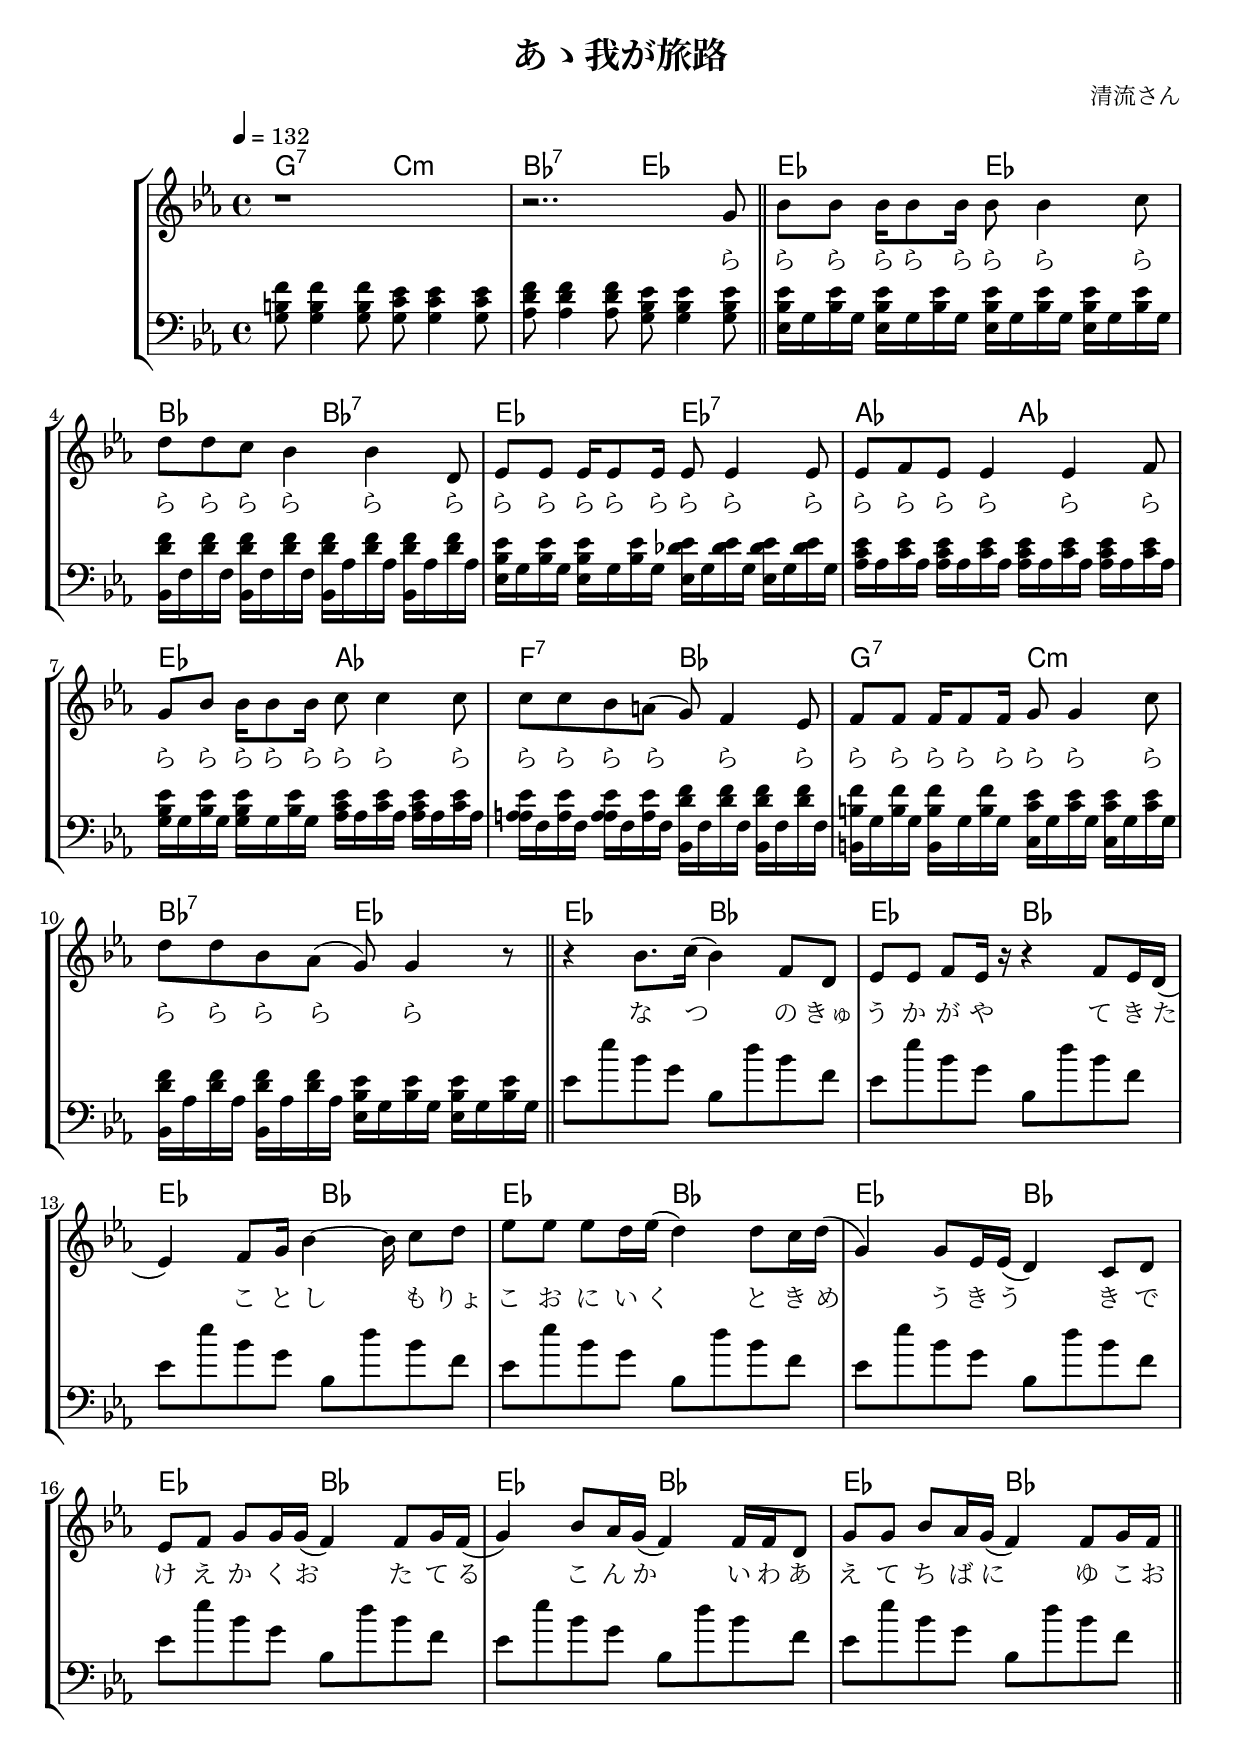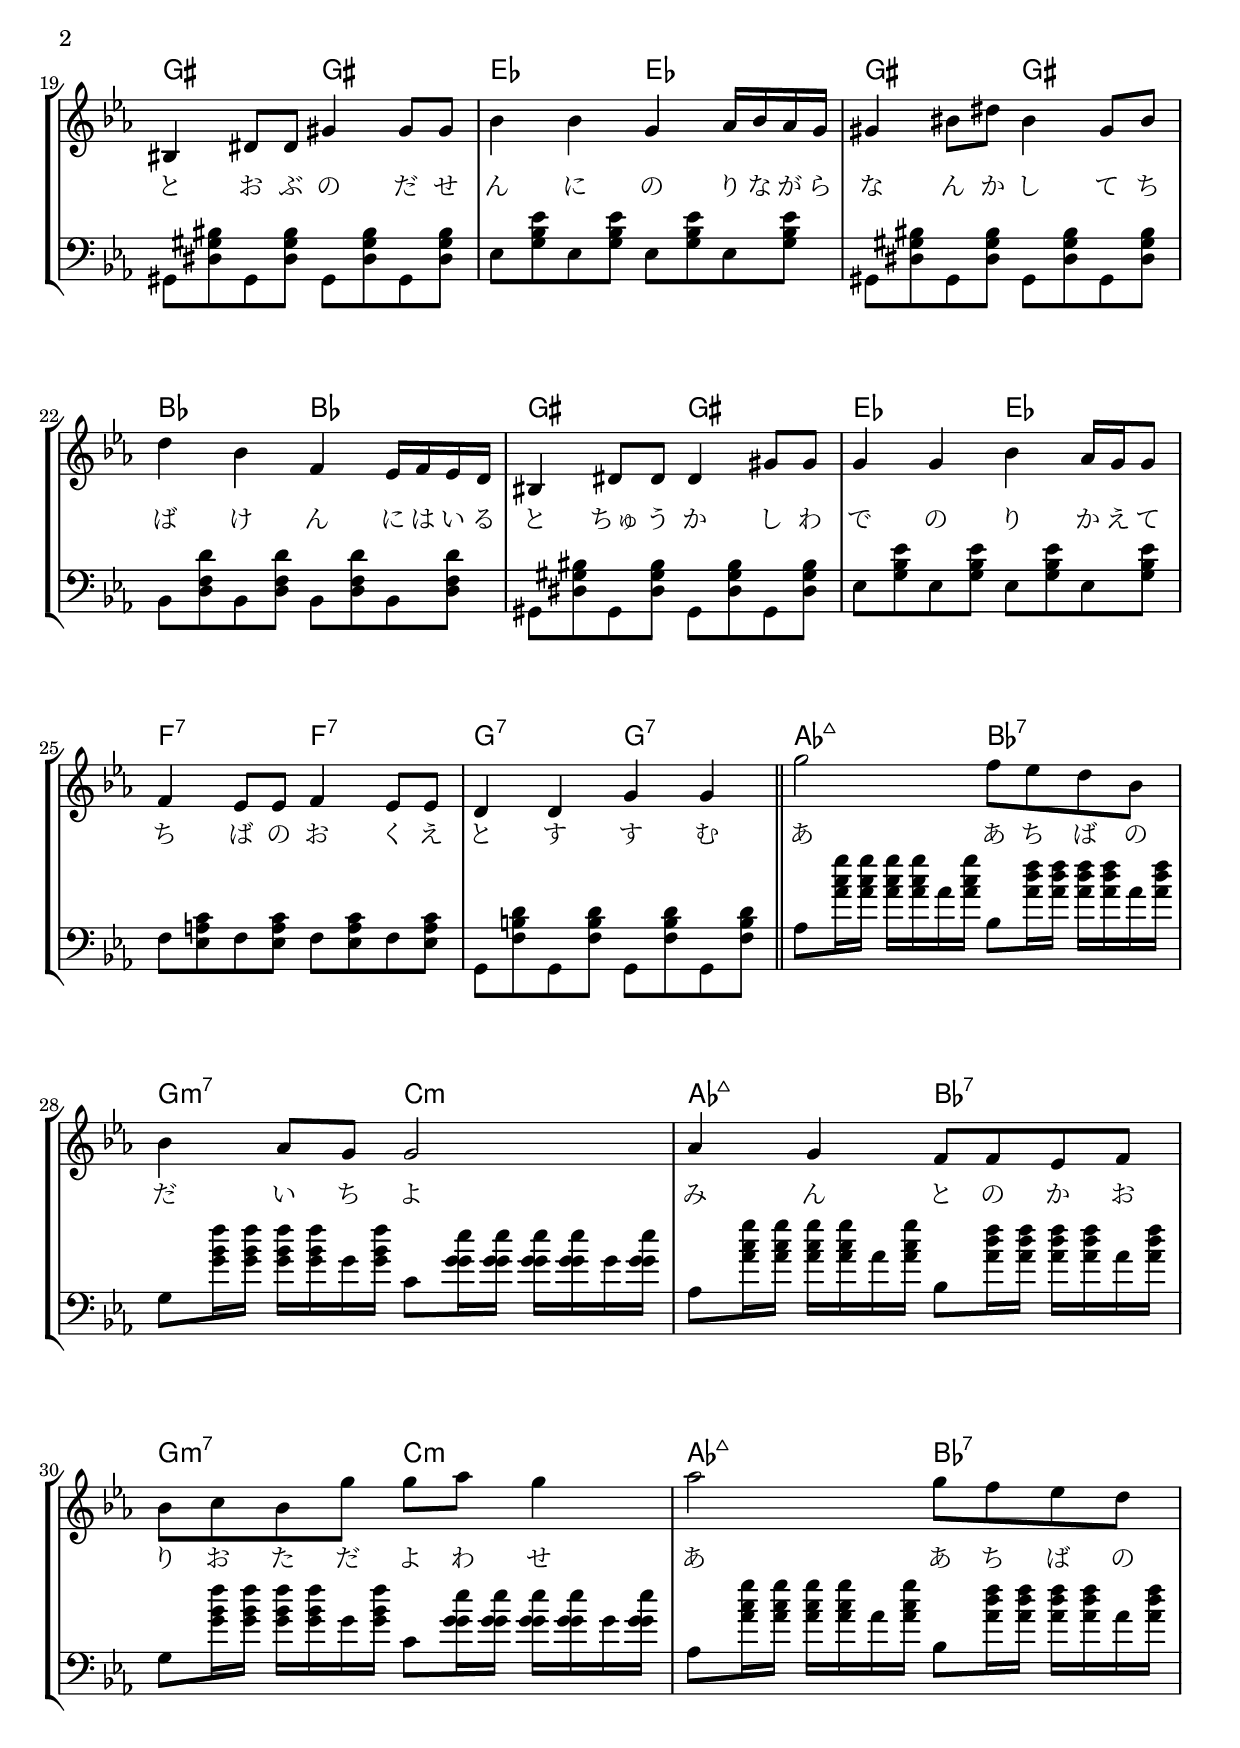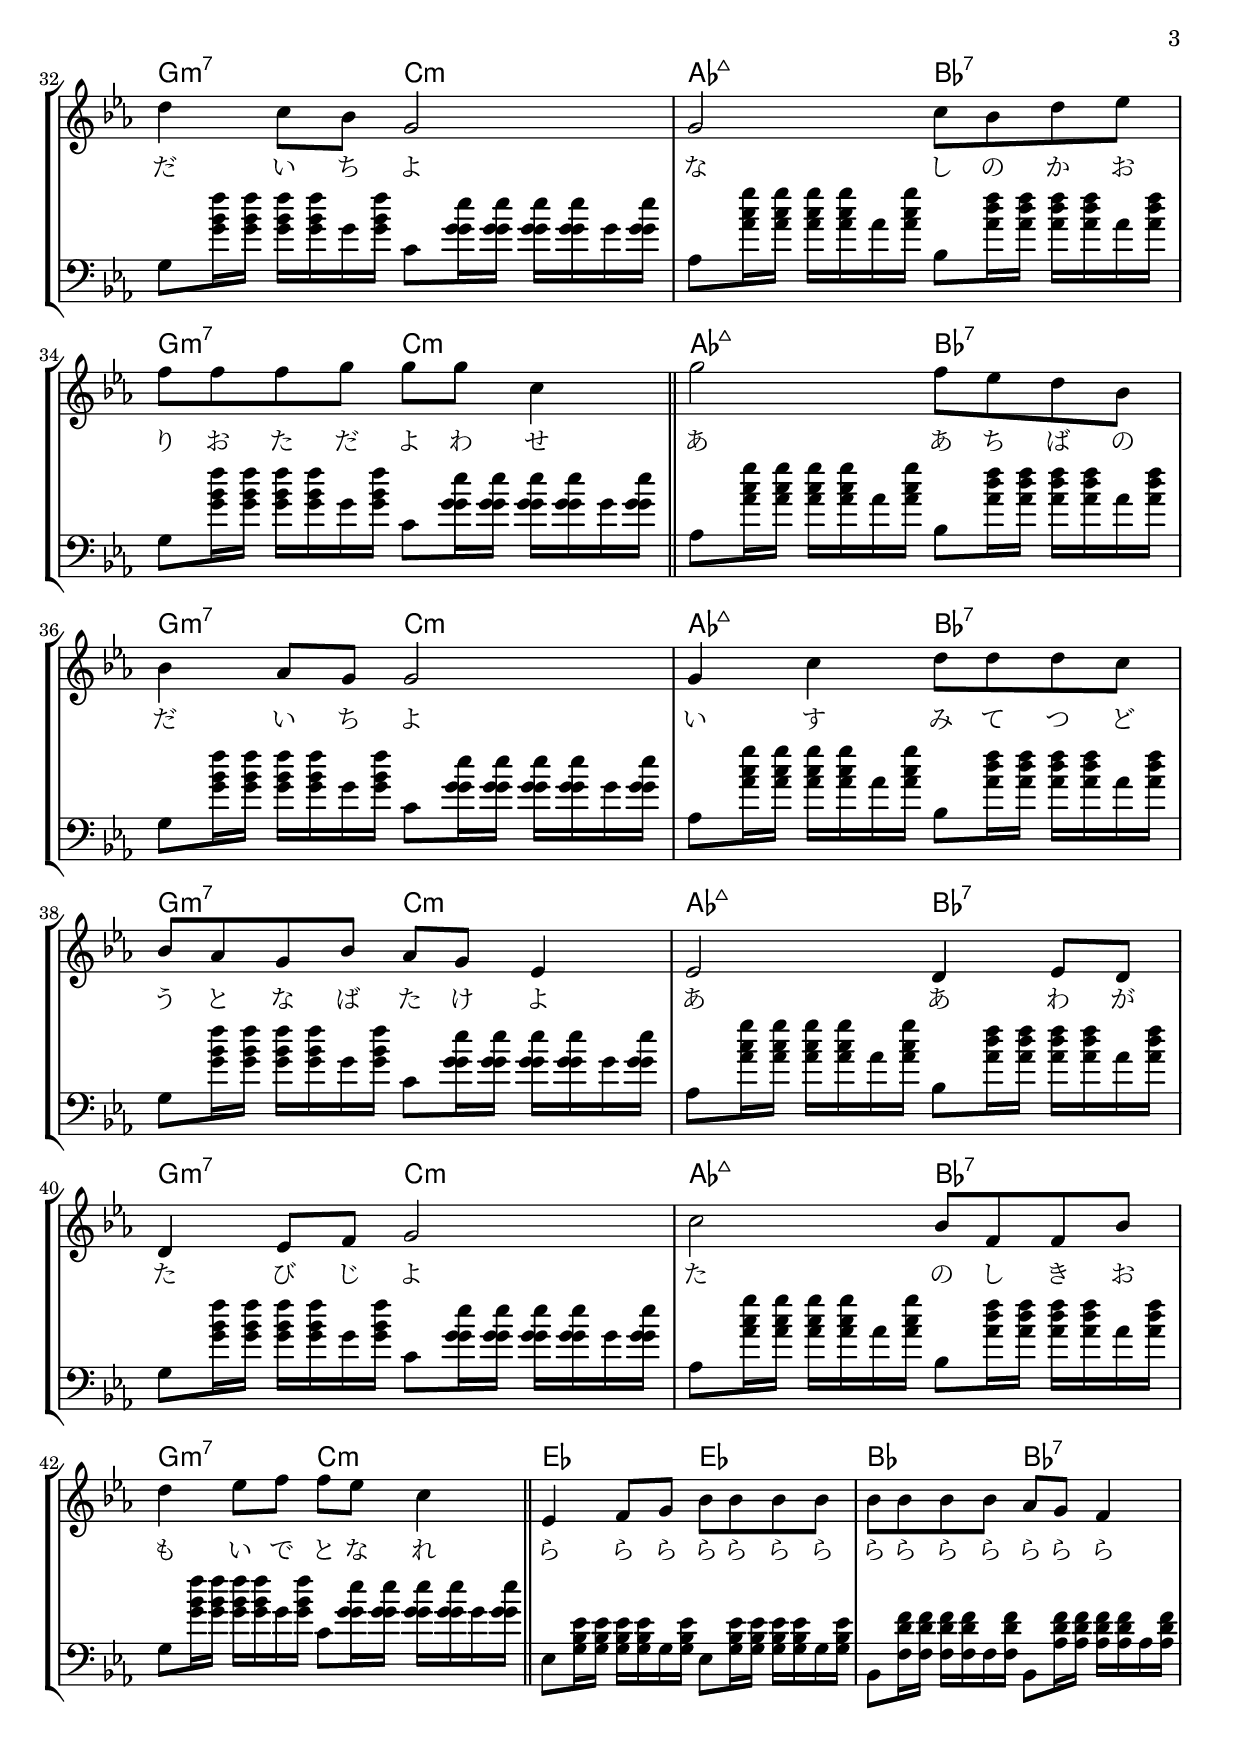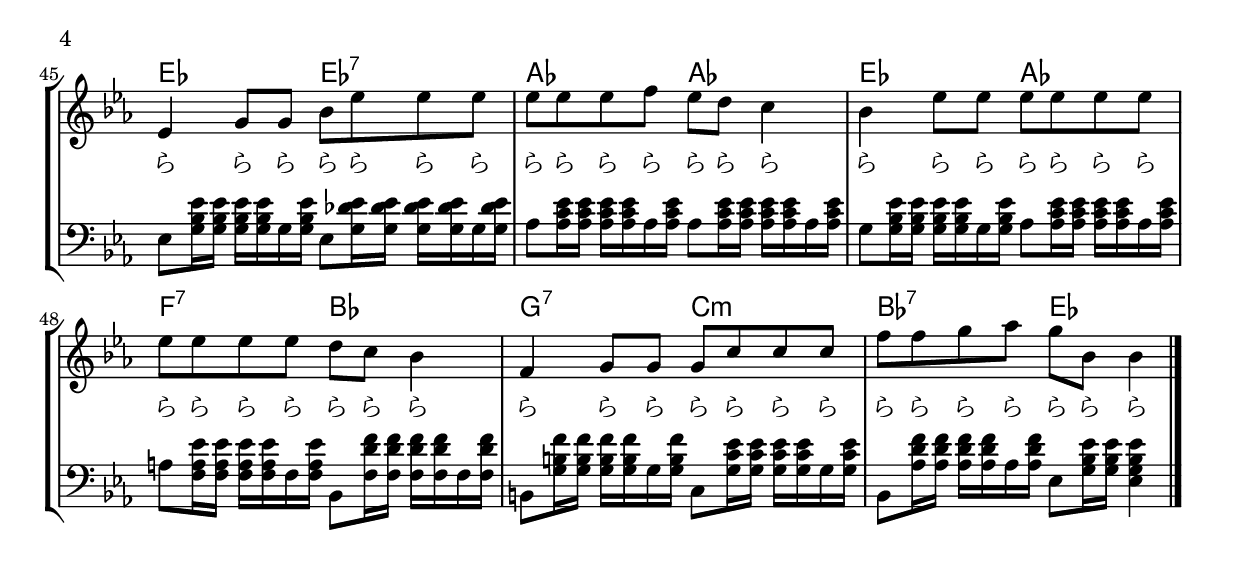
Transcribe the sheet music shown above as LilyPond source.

\version "2.12.1"

\header {
	title = \markup {あゝ我が旅路}
	composer = \markup \center-column {清流さん}
}

harmony = \chordmode {
	g2:7 c:m bes:7 es 

	es es bes bes:7 es es:7 as as es as f:7 bes g:7 c:m bes:7 es 

	es bes es bes es bes es bes es bes es bes es bes es bes 

	gis gis es es gis gis bes bes gis gis es es f:7 f:7 g:7 g:7 

	as:maj7 bes:7 g:min7 c:m as:maj7 bes:7 g:min7 c:m as:maj7 bes:7 g:min7 c:m as:maj7 bes:7 g:min7 c:m 

	as:maj7 bes:7 g:min7 c:m as:maj7 bes:7 g:min7 c:m as:maj7 bes:7 g:min7 c:m as:maj7 bes:7 g:min7 c:m 

	es es bes bes:7 es es:7 as as es as f:7 bes g:7 c:m bes:7 es 
}

melody = {
	\key es \major
	\tempo 4 = 132
	r1 | r2.. 
	\set Staff.midiInstrument = #"Recorder"
	g'8 
	bes'8  bes'8  bes'16  bes'8  bes'16  bes'8  bes'4  c''8 
	d''8  d''8  c''8  bes'4  bes'4  d'8 
	es'8  es'8  es'16  es'8  es'16  es'8  es'4  es'8 
	es'8  f'8  es'8  es'4  es'4  f'8 
	g'8  bes'8  bes'16  bes'8  bes'16  c''8  c''4  c''8 
	c''8  c''8  bes'8  a'8  (g'8)  f'4  es'8 
	f'8  f'8  f'16  f'8  f'16  g'8  g'4  c''8 
	d''8  d''8  bes'8  as'8  (g'8)  g'4  	r8 	\set Staff.midiInstrument = #"mmi0.38"
	r4 bes'8.  c''16  (bes'4)  f'8  d'8 
	es'8  es'8  f'8  es'16  r16  r4  f'8  es'16  d'16 
	(es'4)  f'8  g'16  bes'4~bes'16  c''8  d''8 
	es''8  es''8  es''8  d''16  es''16  (d''4)  d''8  c''16  d''16 
	(g'4)  g'8  es'16  es'16  (d'4)  c'8  d'8 
	es'8  f'8  g'8  g'16  g'16  (f'4)  f'8  g'16  f'16 
	(g'4)  bes'8  as'16  g'16  (f'4)  f'16  f'16  d'8 
	g'8  g'8  bes'8  as'16  g'16  (f'4)  f'8  g'16  f'16
	\set Staff.midiInstrument = #"mmi0.38"
	 bis4  dis'8  dis'8  gis'4  gis'8  gis'8 
	bes'4  bes'4  g'4  as'16  bes'16  as'16  g'16 
	gis'4  bis'8  dis''8  bis'4  gis'8  bis'8 
	d''4  bes'4  f'4  es'16  f'16  es'16  d'16 
	bis4  dis'8  dis'8  dis'4  gis'8  gis'8 
	g'4  g'4  bes'4  as'16  g'16  g'8 
	f'4  es'8  es'8  f'4  es'8  es'8 
	d'4  d'4  g'4  g'4
	\set Staff.midiInstrument = #"mmi0.38"
	 g''2  f''8  es''8  d''8  bes'8 
	bes'4  as'8  g'8  g'2 
	as'4  g'4  f'8  f'8  es'8  f'8 
	bes'8  c''8  bes'8  g''8  g''8  as''8  g''4 
	as''2  g''8  f''8  es''8  d''8 
	d''4  c''8  bes'8  g'2 
	g'2  c''8  bes'8  d''8  es''8 
	f''8  f''8  f''8  g''8  g''8  g''8  c''4
	\set Staff.midiInstrument = #"mmi0.38"
	 g''2  f''8  es''8  d''8  bes'8 
	bes'4  as'8  g'8  g'2 
	g'4  c''4  d''8  d''8  d''8  c''8 
	bes'8  as'8  g'8  bes'8  as'8  g'8  es'4 
	es'2  d'4  es'8  d'8 
	d'4  es'8  f'8  g'2 
	c''2  bes'8  f'8  f'8  bes'8 
	d''4  es''8  f''8  f''8  es''8  c''4
	\set Staff.midiInstrument = #"Recorder"
	 es'4  f'8  g'8  bes'8  bes'8  bes'8  bes'8 
	bes'8  bes'8  bes'8  bes'8  as'8  g'8  f'4 
	es'4  g'8  g'8  bes'8  es''8  es''8  es''8 
	es''8  es''8  es''8  f''8  es''8  d''8  c''4 
	bes'4  es''8  es''8  es''8  es''8  es''8  es''8 
	es''8  es''8  es''8  es''8  d''8  c''8  bes'4 
	f'4  g'8  g'8  g'8  c''8  c''8  c''8 
	f''8  f''8  g''8  as''8  g''8  bes'8  bes'4
	\bar "|."
}

words = \lyricmode {
	
	ら  ら  ら  ら  ら  ら  ら  ら  ら  ら  ら  ら  ら  ら  ら  ら  ら  ら  ら  ら  ら  ら  ら  ら  ら  ら  ら  ら  ら  ら  ら  ら  ら  ら  ら  ら  ら  ら  ら  ら  ら  ら  ら  ら  ら  ら  ら  ら  ら  ら  ら  ら  ら  ら  ら  ら  
	な  つ  の  きゅ  う  か  が  や  て  き  た  こ  と  し  も  りょ  こ  お  に  い  く  と  き  め  う  き  う  き  で  け  え  か  く  お  た  て  る  こ  ん  か  い  わ  あ  え  て  ち  ば  に  ゆ  こ  お  
	と  お  ぶ  の  だ  せ  ん  に  の  り  な  が  ら  な  ん  か  し  て  ち  ば  け  ん  に  は  い  る  と  ちゅ  う  か  し  わ  で  の  り  か  え  て  ち  ば  の  お  く  え  と  す  す  む  
	あ  あ  ち  ば  の  だ  い  ち  よ  み  ん  と  の  か  お  り  お  た  だ  よ  わ  せ  あ  あ  ち  ば  の  だ  い  ち  よ  な  し  の  か  お  り  お  た  だ  よ  わ  せ  
	あ  あ  ち  ば  の  だ  い  ち  よ  い  す  み  て  つ  ど  う  と  な  ば  た  け  よ  あ  あ  わ  が  た  び  じ  よ  た  の  し  き  お  も  い  で  と  な  れ  
	ら  ら  ら  ら  ら  ら  ら  ら  ら  ら  ら  ら  ら  ら  ら  ら  ら  ら  ら  ら  ら  ら  ら  ら  ら  ら  ら  ら  ら  ら  ら  ら  ら  ら  ら  ら  ら  ら  ら  ら  ら  ら  ら  ら  ら  ら  ら  ら  ら  ら  ら  ら  ら  ら  ら  ら  
}

tempochange = {
	\tempo 4 = 132
	r1 | r1 \bar "||"
	\tempo 4 = 132
	r1 | r1 | r1 | r1 | r1 | r1 | r1 | r1 \bar "||"
	\tempo 4 = 132
	r1 | r1 | r1 | r1 | r1 | r1 | r1 | r1 \bar "||"
	\tempo 4 = 132
	r1 | r1 | r1 | r1 | r1 | r1 | r1 | r1 \bar "||"
	\tempo 4 = 132
	r1 | r1 | r1 | r1 | r1 | r1 | r1 | r1 \bar "||"
	\tempo 4 = 132
	r1 | r1 | r1 | r1 | r1 | r1 | r1 | r1 \bar "||"
	\tempo 4 = 132
	r1 | r1 | r1 | r1 | r1 | r1 | r1 | r1 \bar "|."
}

mainacc = {
	\clef bass
	\set Staff.midiInstrument = #"Flute"
	\key es \major
	\tempo 4 = 132
	<g b f'>8 <g b f'>4 <g b f'>8
	<g c' es'>8 <g c' es'>4 <g c' es'>8
	<as d' f'>8 <as d' f'>4 <as d' f'>8
	<g bes es'>8 <g bes es'>4 <g bes es'>8
	\bar "||"

	\set Staff.midiInstrument = #"Acoustic Guitar (steel)"
	<es bes es'>16 g16 <bes es'>16 g16   <es bes es'>16 g16 <bes es'>16 g16
	<es bes es'>16 g16 <bes es'>16 g16   <es bes es'>16 g16 <bes es'>16 g16
	<bes, d' f'>16 f16 <d' f'>16 f16   <bes, d' f'>16 f16 <d' f'>16 f16
	<bes, d' f'>16 as16 <d' f'>16 as16   <bes, d' f'>16 as16 <d' f'>16 as16
	<es bes es'>16 g16 <bes es'>16 g16   <es bes es'>16 g16 <bes es'>16 g16
	<es des' es'>16 g16 <des' es'>16 g16   <es des' es'>16 g16 <des' es'>16 g16
	<as c' es'>16 as16 <c' es'>16 as16   <as c' es'>16 as16 <c' es'>16 as16
	<as c' es'>16 as16 <c' es'>16 as16   <as c' es'>16 as16 <c' es'>16 as16
	<g bes es'>16 g16 <bes es'>16 g16   <g bes es'>16 g16 <bes es'>16 g16
	<as c' es'>16 as16 <c' es'>16 as16   <as c' es'>16 as16 <c' es'>16 as16
	<a a es'>16 f16 <a es'>16 f16   <a a es'>16 f16 <a es'>16 f16
	<bes, d' f'>16 f16 <d' f'>16 f16   <bes, d' f'>16 f16 <d' f'>16 f16
	<b, b f'>16 g16 <b f'>16 g16   <b, b f'>16 g16 <b f'>16 g16
	<c c' es'>16 g16 <c' es'>16 g16   <c c' es'>16 g16 <c' es'>16 g16
	<bes, d' f'>16 as16 <d' f'>16 as16   <bes, d' f'>16 as16 <d' f'>16 as16
	<es bes es'>16 g16 <bes es'>16 g16   <es bes es'>16 g16 <bes es'>16 g16
	\bar "||"

	\set Staff.midiInstrument = #"Acoustic Guitar (steel)"
	es'8 es'' bes' g'
	bes8 d'' bes' f'
	es'8 es'' bes' g'
	bes8 d'' bes' f'
	es'8 es'' bes' g'
	bes8 d'' bes' f'
	es'8 es'' bes' g'
	bes8 d'' bes' f'
	es'8 es'' bes' g'
	bes8 d'' bes' f'
	es'8 es'' bes' g'
	bes8 d'' bes' f'
	es'8 es'' bes' g'
	bes8 d'' bes' f'
	es'8 es'' bes' g'
	bes8 d'' bes' f'
	\bar "||"

	\set Staff.midiInstrument = #"Acoustic Guitar (steel)"
	gis,8 <dis gis bis> gis, <dis gis bis>
	gis,8 <dis gis bis> gis, <dis gis bis>
	es8 <g bes es'> es <g bes es'>
	es8 <g bes es'> es <g bes es'>
	gis,8 <dis gis bis> gis, <dis gis bis>
	gis,8 <dis gis bis> gis, <dis gis bis>
	bes,8 <d f d'> bes, <d f d'>
	bes,8 <d f d'> bes, <d f d'>
	gis,8 <dis gis bis> gis, <dis gis bis>
	gis,8 <dis gis bis> gis, <dis gis bis>
	es8 <g bes es'> es <g bes es'>
	es8 <g bes es'> es <g bes es'>
	f8 <es a c'> f <es a c'>
	f8 <es a c'> f <es a c'>
	g,8 <f b d'> g, <f b d'>
	g,8 <f b d'> g, <f b d'>
	\bar "||"

	\set Staff.midiInstrument = #"Acoustic Guitar (steel)"
	as8 <as' c'' g''>16 <as' c'' g''>16   <as' c'' g''>16 <as' c'' g''>16   as'16 <as' c'' g''>16
	bes8 <as' d'' f''>16 <as' d'' f''>16   <as' d'' f''>16 <as' d'' f''>16   as'16 <as' d'' f''>16
	g8 <g' bes' f''>16 <g' bes' f''>16   <g' bes' f''>16 <g' bes' f''>16   g'16 <g' bes' f''>16
	c'8 <g' g' es''>16 <g' g' es''>16   <g' g' es''>16 <g' g' es''>16   g'16 <g' g' es''>16
	as8 <as' c'' g''>16 <as' c'' g''>16   <as' c'' g''>16 <as' c'' g''>16   as'16 <as' c'' g''>16
	bes8 <as' d'' f''>16 <as' d'' f''>16   <as' d'' f''>16 <as' d'' f''>16   as'16 <as' d'' f''>16
	g8 <g' bes' f''>16 <g' bes' f''>16   <g' bes' f''>16 <g' bes' f''>16   g'16 <g' bes' f''>16
	c'8 <g' g' es''>16 <g' g' es''>16   <g' g' es''>16 <g' g' es''>16   g'16 <g' g' es''>16
	as8 <as' c'' g''>16 <as' c'' g''>16   <as' c'' g''>16 <as' c'' g''>16   as'16 <as' c'' g''>16
	bes8 <as' d'' f''>16 <as' d'' f''>16   <as' d'' f''>16 <as' d'' f''>16   as'16 <as' d'' f''>16
	g8 <g' bes' f''>16 <g' bes' f''>16   <g' bes' f''>16 <g' bes' f''>16   g'16 <g' bes' f''>16
	c'8 <g' g' es''>16 <g' g' es''>16   <g' g' es''>16 <g' g' es''>16   g'16 <g' g' es''>16
	as8 <as' c'' g''>16 <as' c'' g''>16   <as' c'' g''>16 <as' c'' g''>16   as'16 <as' c'' g''>16
	bes8 <as' d'' f''>16 <as' d'' f''>16   <as' d'' f''>16 <as' d'' f''>16   as'16 <as' d'' f''>16
	g8 <g' bes' f''>16 <g' bes' f''>16   <g' bes' f''>16 <g' bes' f''>16   g'16 <g' bes' f''>16
	c'8 <g' g' es''>16 <g' g' es''>16   <g' g' es''>16 <g' g' es''>16   g'16 <g' g' es''>16
	\bar "||"

	\set Staff.midiInstrument = #"Acoustic Guitar (steel)"
	as8 <as' c'' g''>16 <as' c'' g''>16   <as' c'' g''>16 <as' c'' g''>16   as'16 <as' c'' g''>16
	bes8 <as' d'' f''>16 <as' d'' f''>16   <as' d'' f''>16 <as' d'' f''>16   as'16 <as' d'' f''>16
	g8 <g' bes' f''>16 <g' bes' f''>16   <g' bes' f''>16 <g' bes' f''>16   g'16 <g' bes' f''>16
	c'8 <g' g' es''>16 <g' g' es''>16   <g' g' es''>16 <g' g' es''>16   g'16 <g' g' es''>16
	as8 <as' c'' g''>16 <as' c'' g''>16   <as' c'' g''>16 <as' c'' g''>16   as'16 <as' c'' g''>16
	bes8 <as' d'' f''>16 <as' d'' f''>16   <as' d'' f''>16 <as' d'' f''>16   as'16 <as' d'' f''>16
	g8 <g' bes' f''>16 <g' bes' f''>16   <g' bes' f''>16 <g' bes' f''>16   g'16 <g' bes' f''>16
	c'8 <g' g' es''>16 <g' g' es''>16   <g' g' es''>16 <g' g' es''>16   g'16 <g' g' es''>16
	as8 <as' c'' g''>16 <as' c'' g''>16   <as' c'' g''>16 <as' c'' g''>16   as'16 <as' c'' g''>16
	bes8 <as' d'' f''>16 <as' d'' f''>16   <as' d'' f''>16 <as' d'' f''>16   as'16 <as' d'' f''>16
	g8 <g' bes' f''>16 <g' bes' f''>16   <g' bes' f''>16 <g' bes' f''>16   g'16 <g' bes' f''>16
	c'8 <g' g' es''>16 <g' g' es''>16   <g' g' es''>16 <g' g' es''>16   g'16 <g' g' es''>16
	as8 <as' c'' g''>16 <as' c'' g''>16   <as' c'' g''>16 <as' c'' g''>16   as'16 <as' c'' g''>16
	bes8 <as' d'' f''>16 <as' d'' f''>16   <as' d'' f''>16 <as' d'' f''>16   as'16 <as' d'' f''>16
	g8 <g' bes' f''>16 <g' bes' f''>16   <g' bes' f''>16 <g' bes' f''>16   g'16 <g' bes' f''>16
	c'8 <g' g' es''>16 <g' g' es''>16   <g' g' es''>16 <g' g' es''>16   g'16 <g' g' es''>16
	\bar "||"

	\set Staff.midiInstrument = #"Acoustic Guitar (steel)"
	es8 <g bes es'>16 <g bes es'>16   <g bes es'>16 <g bes es'>16   g16 <g bes es'>16
	es8 <g bes es'>16 <g bes es'>16   <g bes es'>16 <g bes es'>16   g16 <g bes es'>16
	bes,8 <f d' f'>16 <f d' f'>16   <f d' f'>16 <f d' f'>16   f16 <f d' f'>16
	bes,8 <as d' f'>16 <as d' f'>16   <as d' f'>16 <as d' f'>16   as16 <as d' f'>16
	es8 <g bes es'>16 <g bes es'>16   <g bes es'>16 <g bes es'>16   g16 <g bes es'>16
	es8 <g des' es'>16 <g des' es'>16   <g des' es'>16 <g des' es'>16   g16 <g des' es'>16
	as8 <as c' es'>16 <as c' es'>16   <as c' es'>16 <as c' es'>16   as16 <as c' es'>16
	as8 <as c' es'>16 <as c' es'>16   <as c' es'>16 <as c' es'>16   as16 <as c' es'>16
	g8 <g bes es'>16 <g bes es'>16   <g bes es'>16 <g bes es'>16   g16 <g bes es'>16
	as8 <as c' es'>16 <as c' es'>16   <as c' es'>16 <as c' es'>16   as16 <as c' es'>16
	a8 <f a es'>16 <f a es'>16   <f a es'>16 <f a es'>16   f16 <f a es'>16
	bes,8 <f d' f'>16 <f d' f'>16   <f d' f'>16 <f d' f'>16   f16 <f d' f'>16
	b,8 <g b f'>16 <g b f'>16   <g b f'>16 <g b f'>16   g16 <g b f'>16
	c8 <g c' es'>16 <g c' es'>16   <g c' es'>16 <g c' es'>16   g16 <g c' es'>16
	bes,8 <as d' f'>16 <as d' f'>16   <as d' f'>16 <as d' f'>16   as16 <as d' f'>16
	es8 <g bes es'>16 <g bes es'>16 <es g bes es'>4
	\bar "|."
}

subacc = {
	\clef bass
	\set Staff.midiInstrument = #"Acoustic grand"
	\key es \major
	\tempo 4 = 132
	r2
	r2
	r2
	r2
	\bar "||"

	\set Staff.midiInstrument = #"Lead 4 (chiff)"
	es4 <g bes es'>4
	es4 <g bes es'>4
	bes,4 <f d' f'>4
	bes,4 <as d' f'>4
	es4 <g bes es'>4
	es4 <g des' es'>4
	as4 <as c' es'>4
	as4 <as c' es'>4
	g4 <g bes es'>4
	as4 <as c' es'>4
	a4 <f a es'>4
	bes,4 <f d' f'>4
	b,4 <g b f'>4
	c4 <g c' es'>4
	bes,4 <as d' f'>4
	es4 <g bes es'>4
	\bar "||"

	\set Staff.midiInstrument = #"Pan Flute"
	es'4 <g' bes' es''>4
	bes4 <f' bes' d''>4
	es'4 <g' bes' es''>4
	bes4 <f' bes' d''>4
	es'4 <g' bes' es''>4
	bes4 <f' bes' d''>4
	es'4 <g' bes' es''>4
	bes4 <f' bes' d''>4
	es'4 <g' bes' es''>4
	bes4 <f' bes' d''>4
	es'4 <g' bes' es''>4
	bes4 <f' bes' d''>4
	es'4 <g' bes' es''>4
	bes4 <f' bes' d''>4
	es'4 <g' bes' es''>4
	bes4 <f' bes' d''>4
	\bar "||"

	\set Staff.midiInstrument = #"French horn"
	<dis gis bis>8 <dis gis bis>4 <dis gis bis>8
	<dis gis bis>8 <dis gis bis>4 <dis gis bis>8
	<g bes es'>8 <g bes es'>4 <g bes es'>8
	<g bes es'>8 <g bes es'>4 <g bes es'>8
	<dis gis bis>8 <dis gis bis>4 <dis gis bis>8
	<dis gis bis>8 <dis gis bis>4 <dis gis bis>8
	<d f d'>8 <d f d'>4 <d f d'>8
	<d f d'>8 <d f d'>4 <d f d'>8
	<dis gis bis>8 <dis gis bis>4 <dis gis bis>8
	<dis gis bis>8 <dis gis bis>4 <dis gis bis>8
	<g bes es'>8 <g bes es'>4 <g bes es'>8
	<g bes es'>8 <g bes es'>4 <g bes es'>8
	<es a c'>8 <es a c'>4 <es a c'>8
	<es a c'>8 <es a c'>4 <es a c'>8
	<f b d'>8 <f b d'>4 <f b d'>8
	<f b d'>8 <f b d'>4 <f b d'>8
	\bar "||"

	\set Staff.midiInstrument = #"Lead 5 (charang)"
	as16 as16 <as' c'' g''>16 as16   as32 as32 as16 <as' c'' g''>16 as16
	bes16 bes16 <as' d'' f''>16 bes16   bes32 bes32 bes16 <as' d'' f''>16 bes16
	g16 g16 <g' bes' f''>16 g16   g32 g32 g16 <g' bes' f''>16 g16
	c'16 c'16 <g' g' es''>16 c'16   c'32 c'32 c'16 <g' g' es''>16 c'16
	as16 as16 <as' c'' g''>16 as16   as32 as32 as16 <as' c'' g''>16 as16
	bes16 bes16 <as' d'' f''>16 bes16   bes32 bes32 bes16 <as' d'' f''>16 bes16
	g16 g16 <g' bes' f''>16 g16   g32 g32 g16 <g' bes' f''>16 g16
	c'16 c'16 <g' g' es''>16 c'16   c'32 c'32 c'16 <g' g' es''>16 c'16
	as16 as16 <as' c'' g''>16 as16   as32 as32 as16 <as' c'' g''>16 as16
	bes16 bes16 <as' d'' f''>16 bes16   bes32 bes32 bes16 <as' d'' f''>16 bes16
	g16 g16 <g' bes' f''>16 g16   g32 g32 g16 <g' bes' f''>16 g16
	c'16 c'16 <g' g' es''>16 c'16   c'32 c'32 c'16 <g' g' es''>16 c'16
	as16 as16 <as' c'' g''>16 as16   as32 as32 as16 <as' c'' g''>16 as16
	bes16 bes16 <as' d'' f''>16 bes16   bes32 bes32 bes16 <as' d'' f''>16 bes16
	g16 g16 <g' bes' f''>16 g16   g32 g32 g16 <g' bes' f''>16 g16
	c'16 c'16 <g' g' es''>16 c'16   c'32 c'32 c'16 <g' g' es''>16 c'16
	\bar "||"

	\set Staff.midiInstrument = #"Lead 5 (charang)"
	as16 as16 <as' c'' g''>16 as16   as32 as32 as16 <as' c'' g''>16 as16
	bes16 bes16 <as' d'' f''>16 bes16   bes32 bes32 bes16 <as' d'' f''>16 bes16
	g16 g16 <g' bes' f''>16 g16   g32 g32 g16 <g' bes' f''>16 g16
	c'16 c'16 <g' g' es''>16 c'16   c'32 c'32 c'16 <g' g' es''>16 c'16
	as16 as16 <as' c'' g''>16 as16   as32 as32 as16 <as' c'' g''>16 as16
	bes16 bes16 <as' d'' f''>16 bes16   bes32 bes32 bes16 <as' d'' f''>16 bes16
	g16 g16 <g' bes' f''>16 g16   g32 g32 g16 <g' bes' f''>16 g16
	c'16 c'16 <g' g' es''>16 c'16   c'32 c'32 c'16 <g' g' es''>16 c'16
	as16 as16 <as' c'' g''>16 as16   as32 as32 as16 <as' c'' g''>16 as16
	bes16 bes16 <as' d'' f''>16 bes16   bes32 bes32 bes16 <as' d'' f''>16 bes16
	g16 g16 <g' bes' f''>16 g16   g32 g32 g16 <g' bes' f''>16 g16
	c'16 c'16 <g' g' es''>16 c'16   c'32 c'32 c'16 <g' g' es''>16 c'16
	as16 as16 <as' c'' g''>16 as16   as32 as32 as16 <as' c'' g''>16 as16
	bes16 bes16 <as' d'' f''>16 bes16   bes32 bes32 bes16 <as' d'' f''>16 bes16
	g16 g16 <g' bes' f''>16 g16   g32 g32 g16 <g' bes' f''>16 g16
	c'16 c'16 <g' g' es''>16 c'16   c'32 c'32 c'16 <g' g' es''>16 c'16
	\bar "||"

	\set Staff.midiInstrument = #"Lead 5 (charang)"
	es16 es16 <g bes es'>16 es16   es32 es32 es16 <g bes es'>16 es16
	es16 es16 <g bes es'>16 es16   es32 es32 es16 <g bes es'>16 es16
	bes,16 bes,16 <f d' f'>16 bes,16   bes,32 bes,32 bes,16 <f d' f'>16 bes,16
	bes,16 bes,16 <as d' f'>16 bes,16   bes,32 bes,32 bes,16 <as d' f'>16 bes,16
	es16 es16 <g bes es'>16 es16   es32 es32 es16 <g bes es'>16 es16
	es16 es16 <g des' es'>16 es16   es32 es32 es16 <g des' es'>16 es16
	as16 as16 <as c' es'>16 as16   as32 as32 as16 <as c' es'>16 as16
	as16 as16 <as c' es'>16 as16   as32 as32 as16 <as c' es'>16 as16
	g16 g16 <g bes es'>16 g16   g32 g32 g16 <g bes es'>16 g16
	as16 as16 <as c' es'>16 as16   as32 as32 as16 <as c' es'>16 as16
	a16 a16 <f a es'>16 a16   a32 a32 a16 <f a es'>16 a16
	bes,16 bes,16 <f d' f'>16 bes,16   bes,32 bes,32 bes,16 <f d' f'>16 bes,16
	b,16 b,16 <g b f'>16 b,16   b,32 b,32 b,16 <g b f'>16 b,16
	c16 c16 <g c' es'>16 c16   c32 c32 c16 <g c' es'>16 c16
	bes,16 bes,16 <as d' f'>16 bes,16   bes,32 bes,32 bes,16 <as d' f'>16 bes,16
	es16 es16 <g bes es'>16 es16 <es g bes es'>4
	\bar "|."
}

percA = {
	\drummode {
	r1 |r1 \bar "||"
	hh4 hh4 hh4 hh4  |hh4 hh4 hh4 hh4  |hh4 hh4 hh4 hh4  |hh4 hh4 hh4 hh4  |hh4 hh4 hh4 hh4  |hh4 hh4 hh4 hh4  |hh4 hh4 hh4 hh4  |hh4 hh4 hh4 hh4  \bar "||"
	hh4 hh4 hh4 hh4  |hh4 hh4 hh4 hh4  |hh4 hh4 hh4 hh4  |hh4 hh4 hh4 hh4  |hh4 hh4 hh4 hh4  |hh4 hh4 hh4 hh4  |hh4 hh4 hh4 hh4  |hh4 hh4 hh4 hh4  \bar "||"
	hh4 hh4 hh4 hh4  |hh4 hh4 hh4 hh4  |hh4 hh4 hh4 hh4  |hh4 hh4 hh4 hh4  |hh4 hh4 hh4 hh4  |hh4 hh4 hh4 hh4  |hh4 hh4 hh4 hh4  |hh4 hh4 hh4 hh4  \bar "||"
	hh4 hh4 hh4 hh4  |hh4 hh4 hh4 hh4  |hh4 hh4 hh4 hh4  |hh4 hh4 hh4 hh4  |hh4 hh4 hh4 hh4  |hh4 hh4 hh4 hh4  |hh4 hh4 hh4 hh4  |hh4 hh4 hh4 hh4  \bar "||"
	hh4 hh4 hh4 hh4  |hh4 hh4 hh4 hh4  |hh4 hh4 hh4 hh4  |hh4 hh4 hh4 hh4  |hh4 hh4 hh4 hh4  |hh4 hh4 hh4 hh4  |hh4 hh4 hh4 hh4  |hh4 hh4 hh4 hh4  \bar "||"
	hh4 hh4 hh4 hh4  |hh4 hh4 hh4 hh4  |hh4 hh4 hh4 hh4  |hh4 hh4 hh4 hh4  |hh4 hh4 hh4 hh4  |hh4 hh4 hh4 hh4  |hh4 hh4 hh4 hh4  |hh4 hh4 hh4 hh4  \bar "|."
	}
}

percB = {
	\drummode {
	r1 |r1 \bar "||"
	r8 ss4 ss4 ss4 ss8  |r8 ss4 ss8 ss8. ss8. ss8  |r8 ss4 ss4 ss4 ss8  |r8 ss4 ss8 ss8. ss8. ss8  |r8 ss4 ss4 ss4 ss8  |r8 ss4 ss8 ss8. ss8. ss8  |r8 ss4 ss4 ss4 ss8  |r8 ss4 ss8 ss8. ss8. ss8  \bar "||"
	r8 ss4 ss4 ss4 ss8  |r8 ss4 ss8 ss8. ss8. ss8  |r8 ss4 ss4 ss4 ss8  |r8 ss4 ss8 ss8. ss8. ss8  |r8 ss4 ss4 ss4 ss8  |r8 ss4 ss8 ss8. ss8. ss8  |r8 ss4 ss4 ss4 ss8  |r8 ss4 ss8 ss8. ss8. ss8  \bar "||"
	r8 ss4 ss4 ss4 ss8  |r8 ss4 ss8 ss8. ss8. ss8  |r8 ss4 ss4 ss4 ss8  |r8 ss4 ss8 ss8. ss8. ss8  |r8 ss4 ss4 ss4 ss8  |r8 ss4 ss8 ss8. ss8. ss8  |r8 ss4 ss4 ss4 ss8  |r8 ss4 ss8 ss8. ss8. ss8  \bar "||"
	r8 ss4 ss4 ss4 ss8  |r8 ss4 ss8 ss8. ss8. ss8  |r8 ss4 ss4 ss4 ss8  |r8 ss4 ss8 ss8. ss8. ss8  |r8 ss4 ss4 ss4 ss8  |r8 ss4 ss8 ss8. ss8. ss8  |r8 ss4 ss4 ss4 ss8  |r8 ss4 ss8 ss8. ss8. ss8  \bar "||"
	r8 ss4 ss4 ss4 ss8  |r8 ss4 ss8 ss8. ss8. ss8  |r8 ss4 ss4 ss4 ss8  |r8 ss4 ss8 ss8. ss8. ss8  |r8 ss4 ss4 ss4 ss8  |r8 ss4 ss8 ss8. ss8. ss8  |r8 ss4 ss4 ss4 ss8  |r8 ss4 ss8 ss8. ss8. ss8  \bar "||"
	r8 ss4 ss4 ss4 ss8  |r8 ss4 ss8 ss8. ss8. ss8  |r8 ss4 ss4 ss4 ss8  |r8 ss4 ss8 ss8. ss8. ss8  |r8 ss4 ss4 ss4 ss8  |r8 ss4 ss8 ss8. ss8. ss8  |r8 ss4 ss4 ss4 ss8  |r8 ss4 ss8 ss8. ss8. ss8  \bar "|."
	}
}

percC = {
	\drummode {
	r1 |r1 \bar "||"
	r8 hhp4 hhp4 hhp4 hhp8  |r8 hhp4 hhp4 hhp4 hhp8  |r8 hhp4 hhp4 hhp4 hhp8  |r8 hhp4 hhp4 hhp4 hhp8  |r8 hhp4 hhp4 hhp4 hhp8  |r8 hhp4 hhp4 hhp4 hhp8  |r8 hhp4 hhp4 hhp4 hhp8  |r8 hhp4 hhp4 hhp4 hhp8  \bar "||"
	r8 hhp4 hhp4 hhp4 hhp8  |r8 hhp4 hhp4 hhp4 hhp8  |r8 hhp4 hhp4 hhp4 hhp8  |r8 hhp4 hhp4 hhp4 hhp8  |r8 hhp4 hhp4 hhp4 hhp8  |r8 hhp4 hhp4 hhp4 hhp8  |r8 hhp4 hhp4 hhp4 hhp8  |r8 hhp4 hhp4 hhp4 hhp8  \bar "||"
	r8 hhp4 hhp4 hhp4 hhp8  |r8 hhp4 hhp4 hhp4 hhp8  |r8 hhp4 hhp4 hhp4 hhp8  |r8 hhp4 hhp4 hhp4 hhp8  |r8 hhp4 hhp4 hhp4 hhp8  |r8 hhp4 hhp4 hhp4 hhp8  |r8 hhp4 hhp4 hhp4 hhp8  |r8 hhp4 hhp4 hhp4 hhp8  \bar "||"
	r8 hhp4 hhp4 hhp4 hhp8  |r8 hhp4 hhp4 hhp4 hhp8  |r8 hhp4 hhp4 hhp4 hhp8  |r8 hhp4 hhp4 hhp4 hhp8  |r8 hhp4 hhp4 hhp4 hhp8  |r8 hhp4 hhp4 hhp4 hhp8  |r8 hhp4 hhp4 hhp4 hhp8  |r8 hhp4 hhp4 hhp4 hhp8  \bar "||"
	r8 hhp4 hhp4 hhp4 hhp8  |r8 hhp4 hhp4 hhp4 hhp8  |r8 hhp4 hhp4 hhp4 hhp8  |r8 hhp4 hhp4 hhp4 hhp8  |r8 hhp4 hhp4 hhp4 hhp8  |r8 hhp4 hhp4 hhp4 hhp8  |r8 hhp4 hhp4 hhp4 hhp8  |r8 hhp4 hhp4 hhp4 hhp8  \bar "||"
	r8 hhp4 hhp4 hhp4 hhp8  |r8 hhp4 hhp4 hhp4 hhp8  |r8 hhp4 hhp4 hhp4 hhp8  |r8 hhp4 hhp4 hhp4 hhp8  |r8 hhp4 hhp4 hhp4 hhp8  |r8 hhp4 hhp4 hhp4 hhp8  |r8 hhp4 hhp4 hhp4 hhp8  |r8 hhp4 hhp4 hhp4 hhp8  \bar "|."
	}
}

percD = {
	\drummode {
	r1 |r1 \bar "||"
	bd2 bd4. r16 bd16  |bd4 bd4 bd4 bd8. bd16  |bd2 bd4. r16 bd16  |bd4 bd4 bd4 bd8. bd16  |bd2 bd4. r16 bd16  |bd4 bd4 bd4 bd8. bd16  |bd2 bd4. r16 bd16  |bd4 bd4 bd4 bd8. bd16  \bar "||"
	bd2 bd4. r16 bd16  |bd4 bd4 bd4 bd8. bd16  |bd2 bd4. r16 bd16  |bd4 bd4 bd4 bd8. bd16  |bd2 bd4. r16 bd16  |bd4 bd4 bd4 bd8. bd16  |bd2 bd4. r16 bd16  |bd4 bd4 bd4 bd8. bd16  \bar "||"
	bd2 bd4. r16 bd16  |bd4 bd4 bd4 bd8. bd16  |bd2 bd4. r16 bd16  |bd4 bd4 bd4 bd8. bd16  |bd2 bd4. r16 bd16  |bd4 bd4 bd4 bd8. bd16  |bd2 bd4. r16 bd16  |bd4 bd4 bd4 bd8. bd16  \bar "||"
	bd2 bd4. r16 bd16  |bd4 bd4 bd4 bd8. bd16  |bd2 bd4. r16 bd16  |bd4 bd4 bd4 bd8. bd16  |bd2 bd4. r16 bd16  |bd4 bd4 bd4 bd8. bd16  |bd2 bd4. r16 bd16  |bd4 bd4 bd4 bd8. bd16  \bar "||"
	bd2 bd4. r16 bd16  |bd4 bd4 bd4 bd8. bd16  |bd2 bd4. r16 bd16  |bd4 bd4 bd4 bd8. bd16  |bd2 bd4. r16 bd16  |bd4 bd4 bd4 bd8. bd16  |bd2 bd4. r16 bd16  |bd4 bd4 bd4 bd8. bd16  \bar "||"
	bd2 bd4. r16 bd16  |bd4 bd4 bd4 bd8. bd16  |bd2 bd4. r16 bd16  |bd4 bd4 bd4 bd8. bd16  |bd2 bd4. r16 bd16  |bd4 bd4 bd4 bd8. bd16  |bd2 bd4. r16 bd16  |bd4 bd4 bd4 bd8. bd16  \bar "|."
	}
}

percE = {
	\drummode {
	r1 |r1 \bar "||"
	r1 | r1 | r1 | r1 | r1 | r1 | r1 | r1 \bar "||"
	r1 | r1 | r1 | r1 | r1 | r1 | r1 | r1 \bar "||"
	r1 | r1 | r1 | r1 | r1 | r1 | r1 | r1 \bar "||"
	r1 | r1 | r1 | r1 | r1 | r1 | r1 | r1 \bar "||"
	r1 | r1 | r1 | r1 | r1 | r1 | r1 | r1 \bar "||"
	r1 | r1 | r1 | r1 | r1 | r1 | r1 | r1 \bar "|."
	}
}

\score {
	<<
		\new StaffGroup <<
			\new ChordNames {\harmony}
			\new Voice = "melody" {\melody}
			\new Lyrics \lyricsto "melody" \words
			\new Staff = "mainacc" {\mainacc}
		>>
	>>
	\layout { }
}
